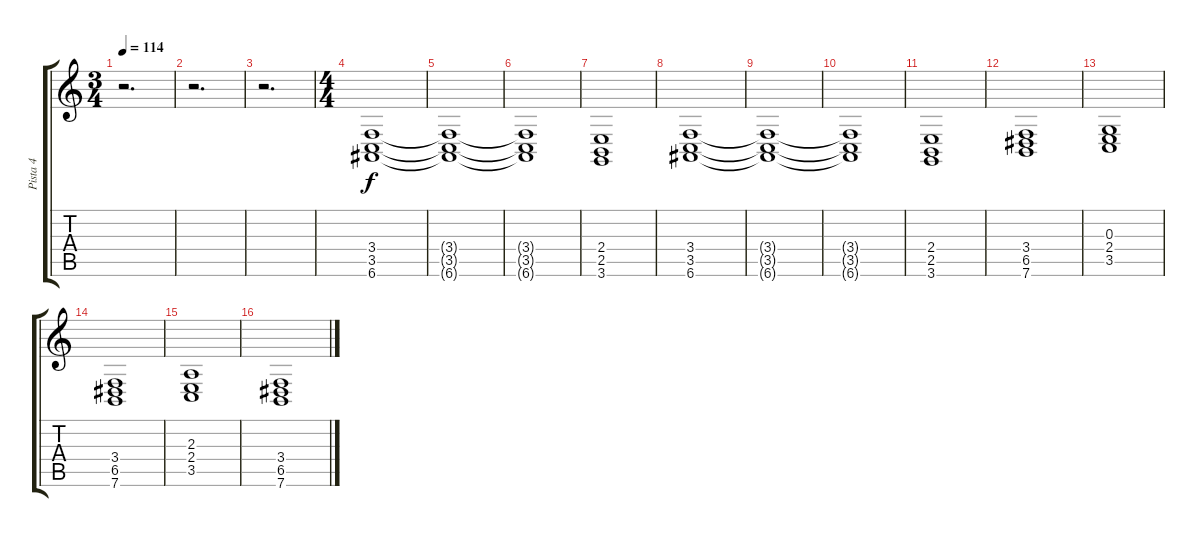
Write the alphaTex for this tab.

\track ("Pista 4" "Pista 4") {instrument reedorgan}
\staff {score tabs}
\tuning (E4 B3 G3 D3 A2 E2) {hide}
\ts (3 4)
\tempo 114
\clef g2
\ks c
r.2{d dy f} |
r.2{d} |
r.2{d} |
\ts (4 4)
(3.4 3.5 6.6).1 |
(3.4{t} 3.5{t} 6.6{t}).1 |
(3.4{t} 3.5{t} 6.6{t}).1 |
(2.4 2.5 3.6).1 |
(3.4 3.5 6.6).1 |
(3.4{t} 3.5{t} 6.6{t}).1 |
(3.4{t} 3.5{t} 6.6{t}).1 |
(2.4 2.5 3.6).1 |
(3.4 6.5 7.6).1 |
(0.3 2.4 3.5).1 |
(3.4 6.5 7.6).1 |
(2.3 2.4 3.5).1 |
(3.4 6.5 7.6).1
